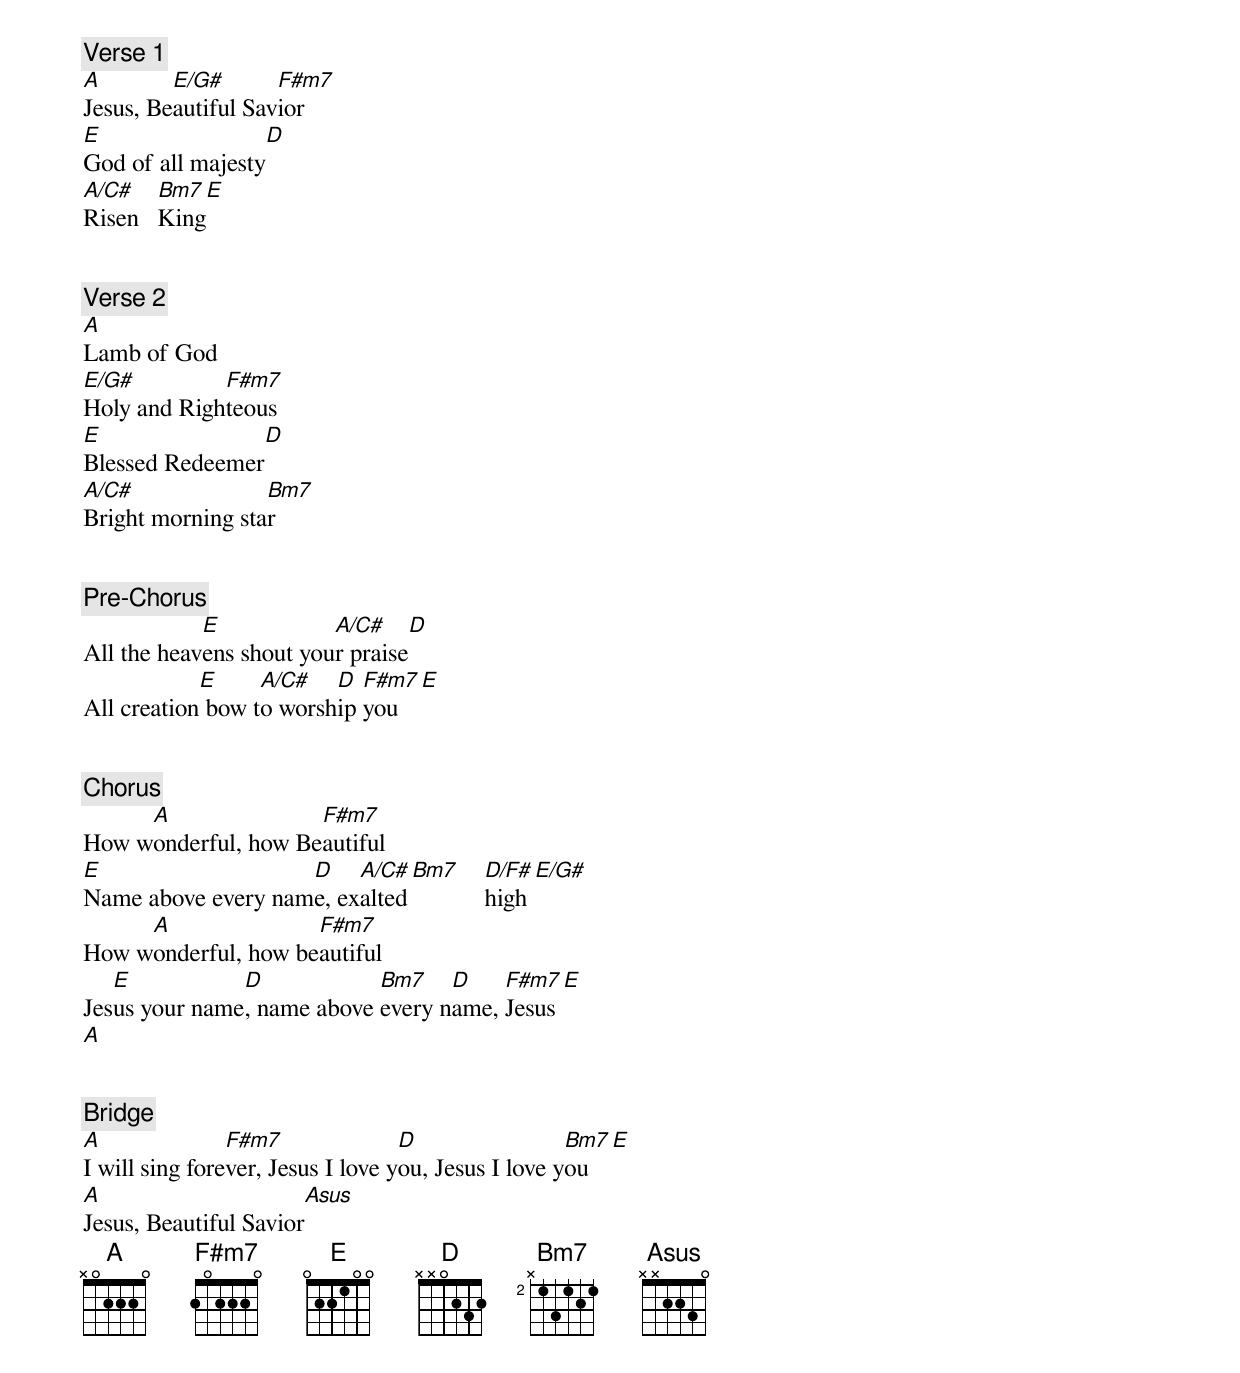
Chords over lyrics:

[Verse 1]
A        E/G#       F#m7
Jesus, Beautiful Savior
E                  D
God of all majesty
A/C#    Bm7    E
Risen   King


[Verse 2]
A
Lamb of God
E/G#         F#m7
Holy and Righteous
E               D
Blessed Redeemer
A/C#              Bm7
Bright morning star


[Pre-Chorus]
            E            A/C#            D
All the heavens shout your praise
            E     A/C#   D  F#m7 E
All creation bow to worship you


[Chorus]
     A               F#m7
How wonderful, how Beautiful
E                   D    A/C# Bm7 D/F# E/G#
Name above every name, exalted    high
     A               F#m7
How wonderful, how beautiful
   E           D            Bm7    D    F#m7  E
Jesus your name, name above every name, Jesus
  A


[Bridge]
A               F#m7               D                 Bm7     E
I will sing forever, Jesus I love you, Jesus I love you
A                       Asus
Jesus, Beautiful Savior
